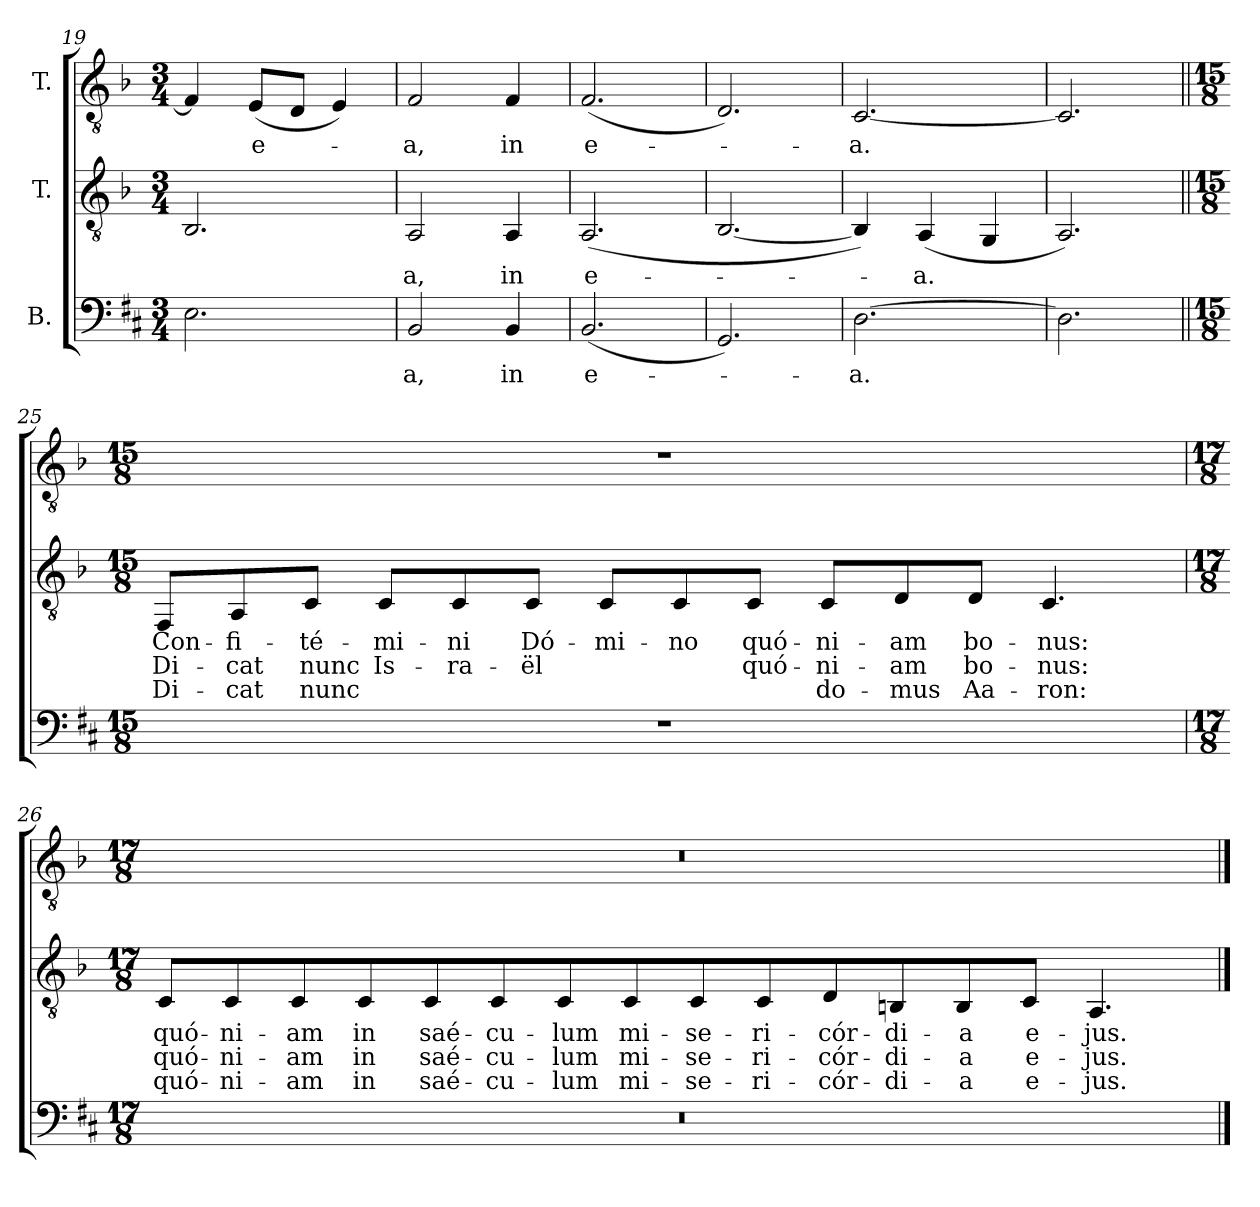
**kern	**text	**kern	**text	**text	**text	**kern	**text
*part3	*part3	*part2	*part2	*part2	*part2	*part1	*part1
*staff3	*staff3	*staff2	*staff2	*staff2	*staff2	*staff1	*staff1
*I"B.	*	*I"T.	*	*	*	*I"T.	*
*clefF4	*	*clefGv2	*	*	*	*clefGv2	*
*	*	*ITrd2c3	*	*	*	*ITrd2c3	*
*k[f#c#]	*	*k[f#c#]	*	*	*	*k[f#c#]	*
*D:	*	*D:	*	*	*	*D:	*
*M3/4	*	*M3/4	*	*	*	*M3/4	*
=19	=19	=19	=19	=19	=19	=19	=19
2.Ei\	.	2.GGi/	.	.	.	4Di/]	.
!	!	!	!	!	!	!	!LO:LY:b:color=#000000
.	.	.	.	.	.	(8C#i/L	e-
.	.	.	.	.	.	8BBi/J	.
.	.	.	.	.	.	4C#i/)	.
=20	=20	=20	=20	=20	=20	=20	=20
!	!LO:LY:b:color=#000000	!	!	!	!	!	!
!	!	!	!LO:LY:b:color=#000000	!	!	!	!
!	!	!	!	!	!	!	!LO:LY:b:color=#000000
2BBi/	-a,	2FF#i/	-a,	.	.	2Di/	-a,
!	!LO:LY:b:color=#000000	!	!	!	!	!	!
!	!	!	!LO:LY:b:color=#000000	!	!	!	!
!	!	!	!	!	!	!	!LO:LY:b:color=#000000
4BBi/	in	4FF#i/	in	.	.	4Di/	in
=21	=21	=21	=21	=21	=21	=21	=21
!	!LO:LY:b:color=#000000	!	!	!	!	!	!
!	!	!	!LO:LY:b:color=#000000	!	!	!	!
!	!	!	!	!	!	!	!LO:LY:b:color=#000000
(2.BBi/	e-	(2.FF#i/	e-	.	.	(2.Di/	e-
=22	=22	=22	=22	=22	=22	=22	=22
2.GGi/)	.	[<2.GGi/	.	.	.	2.BBi/)	.
=23	=23	=23	=23	=23	=23	=23	=23
!	!LO:LY:b:color=#000000	!	!	!	!	!	!
!	!	!	!	!	!	!	!LO:LY:b:color=#000000
[>2.Di\	-a.	4GGi/])	.	.	.	[<2.AAi/	-a.
!	!	!	!LO:LY:b:color=#000000	!	!	!	!
.	.	(4FF#i/	-a.	.	.	.	.
.	.	4EEi/	.	.	.	.	.
=24	=24	=24	=24	=24	=24	=24	=24
2.Di\]	.	2.FF#i/)	.	.	.	2.AAi/]	.
!!LO:LB:g=z
=25||	=25||	=25||	=25||	=25||	=25||	=25||	=25||
*M15/8	*	*M15/8	*	*	*	*M15/8	*
!LO:N:vis=1	!	!	!	!	!	!	!
!	!	!	!LO:LY:b:color=#000000	!LO:LY:b:color=#000000	!LO:LY:b:color=#000000	!LO:N:vis=1	!
1...r	.	8DDi/L	Con-	Di-	Di-	1...r	.
!	!	!	!LO:LY:b:color=#000000	!LO:LY:b:color=#000000	!LO:LY:b:color=#000000	!	!
.	.	8FF#i/	-fi-	-cat	-cat	.	.
!	!	!	!LO:LY:b:color=#000000	!LO:LY:b:color=#000000	!LO:LY:b:color=#000000	!	!
.	.	8AAi/J	-té-	nunc	nunc	.	.
!	!	!	!LO:LY:b:color=#000000	!LO:LY:b:color=#000000	!	!	!
.	.	8AAi/L	-mi-	Is-	.	.	.
!	!	!	!LO:LY:b:color=#000000	!LO:LY:b:color=#000000	!	!	!
.	.	8AAi/	-ni	-ra-	.	.	.
!	!	!	!LO:LY:b:color=#000000	!LO:LY:b:color=#000000	!	!	!
.	.	8AAi/J	Dó-	-ël	.	.	.
!	!	!	!LO:LY:b:color=#000000	!	!	!	!
.	.	8AAi/L	-mi-	.	.	.	.
!	!	!	!LO:LY:b:color=#000000	!	!	!	!
.	.	8AAi/	-no	.	.	.	.
!	!	!	!LO:LY:b:color=#000000	!LO:LY:b:color=#000000	!	!	!
.	.	8AAi/J	quó-	quó-	.	.	.
!	!	!	!LO:LY:b:color=#000000	!LO:LY:b:color=#000000	!LO:LY:b:color=#000000	!	!
.	.	8AAi/L	-ni-	-ni-	do-	.	.
!	!	!	!LO:LY:b:color=#000000	!LO:LY:b:color=#000000	!LO:LY:b:color=#000000	!	!
.	.	8BBi/	-am	-am	-mus	.	.
!	!	!	!LO:LY:b:color=#000000	!LO:LY:b:color=#000000	!LO:LY:b:color=#000000	!	!
.	.	8BBi/J	bo-	bo-	Aa-	.	.
!	!	!	!LO:LY:b:color=#000000	!LO:LY:b:color=#000000	!LO:LY:b:color=#000000	!	!
.	.	4.AAi/	-nus:	-nus:	-ron:	.	.
!!LO:LB:g=z
=26	=26	=26	=26	=26	=26	=26	=26
*M17/8	*	*M17/8	*	*	*	*M17/8	*
!LO:N:vis=1	!	!	!	!	!	!	!
!	!	!	!LO:LY:b:color=#000000	!LO:LY:b:color=#000000	!LO:LY:b:color=#000000	!LO:N:vis=1	!
8%17r	.	8AAi/L	quó-	quó-	quó-	8%17r	.
!	!	!	!LO:LY:b:color=#000000	!LO:LY:b:color=#000000	!LO:LY:b:color=#000000	!	!
.	.	8AAi/	-ni-	-ni-	-ni-	.	.
!	!	!	!LO:LY:b:color=#000000	!LO:LY:b:color=#000000	!LO:LY:b:color=#000000	!	!
.	.	8AAi/	-am	-am	-am	.	.
!	!	!	!LO:LY:b:color=#000000	!LO:LY:b:color=#000000	!LO:LY:b:color=#000000	!	!
.	.	8AAi/	in	in	in	.	.
!	!	!	!LO:LY:b:color=#000000	!LO:LY:b:color=#000000	!LO:LY:b:color=#000000	!	!
.	.	8AAi/	saé-	saé-	saé-	.	.
!	!	!	!LO:LY:b:color=#000000	!LO:LY:b:color=#000000	!LO:LY:b:color=#000000	!	!
.	.	8AAi/	-cu-	-cu-	-cu-	.	.
!	!	!	!LO:LY:b:color=#000000	!LO:LY:b:color=#000000	!LO:LY:b:color=#000000	!	!
.	.	8AAi/	-lum	-lum	-lum	.	.
!	!	!	!LO:LY:b:color=#000000	!LO:LY:b:color=#000000	!LO:LY:b:color=#000000	!	!
.	.	8AAi/	mi-	mi-	mi-	.	.
!	!	!	!LO:LY:b:color=#000000	!LO:LY:b:color=#000000	!LO:LY:b:color=#000000	!	!
.	.	8AAi/	-se-	-se-	-se-	.	.
!	!	!	!LO:LY:b:color=#000000	!LO:LY:b:color=#000000	!LO:LY:b:color=#000000	!	!
.	.	8AAi/	-ri-	-ri-	-ri-	.	.
!	!	!	!LO:LY:b:color=#000000	!LO:LY:b:color=#000000	!LO:LY:b:color=#000000	!	!
.	.	8BBi/	-cór-	-cór-	-cór-	.	.
!	!	!	!LO:LY:b:color=#000000	!LO:LY:b:color=#000000	!LO:LY:b:color=#000000	!	!
.	.	8GG#Xi/	-di-	-di-	-di-	.	.
!	!	!	!LO:LY:b:color=#000000	!LO:LY:b:color=#000000	!LO:LY:b:color=#000000	!	!
.	.	8GG#i/	-a	-a	-a	.	.
!	!	!	!LO:LY:b:color=#000000	!LO:LY:b:color=#000000	!LO:LY:b:color=#000000	!	!
.	.	8AAi/J	e-	e-	e-	.	.
!	!	!	!LO:LY:b:color=#000000	!LO:LY:b:color=#000000	!LO:LY:b:color=#000000	!	!
.	.	4.FF#i/	-jus.	-jus.	-jus.	.	.
==	==	==	==	==	==	==	==
*-	*-	*-	*-	*-	*-	*-	*-
